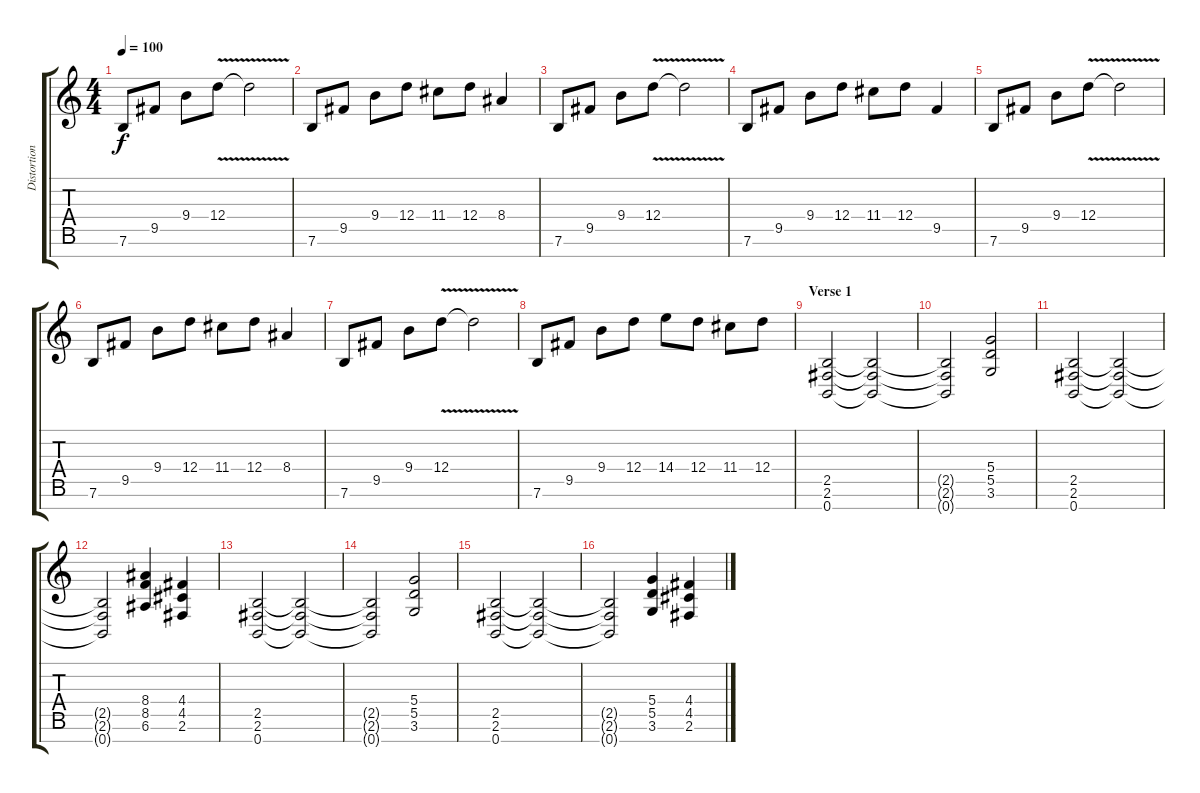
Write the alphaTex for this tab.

\track ("Distortion Guitar 2" "Distortion") {instrument distortionguitar}
\staff {score tabs}
\tuning (E4 B3 G3 D3 A2 E2 B1) {hide}
\ts (4 4)
\tempo 100
\clef g2
\ks c
7.6.8{dy f} 9.5.8 9.4.8 12.4{v}.8 12.4{t}.2 |
7.6.8 9.5.8 9.4.8 12.4.8 11.4.8 12.4.8 8.4.4 |
7.6.8 9.5.8 9.4.8 12.4{v}.8 12.4{t}.2 |
7.6.8 9.5.8 9.4.8 12.4.8 11.4.8 12.4.8 9.5.4 |
7.6.8 9.5.8 9.4.8 12.4{v}.8 12.4{t}.2 |
7.6.8 9.5.8 9.4.8 12.4.8 11.4.8 12.4.8 8.4.4 |
7.6.8 9.5.8 9.4.8 12.4{v}.8 12.4{t}.2 |
7.6.8 9.5.8 9.4.8 12.4.8 14.4.8 12.4.8 11.4.8 12.4.8 |
\section ("" "Verse 1")
(2.5 2.6 0.7).2 (2.5{t} 2.6{t} 0.7{t}).2 |
(2.5{t} 2.6{t} 0.7{t}).2 (5.4 5.5 3.6).2 |
(2.5 2.6 0.7).2 (2.5{t} 2.6{t} 0.7{t}).2 |
(2.5{t} 2.6{t} 0.7{t}).2 (8.4 8.5 6.6).4 (4.4 4.5 2.6).4 |
(2.5 2.6 0.7).2 (2.5{t} 2.6{t} 0.7{t}).2 |
(2.5{t} 2.6{t} 0.7{t}).2 (5.4 5.5 3.6).2 |
(2.5 2.6 0.7).2 (2.5{t} 2.6{t} 0.7{t}).2 |
(2.5{t} 2.6{t} 0.7{t}).2 (5.4 5.5 3.6).4 (4.4 4.5 2.6).4
